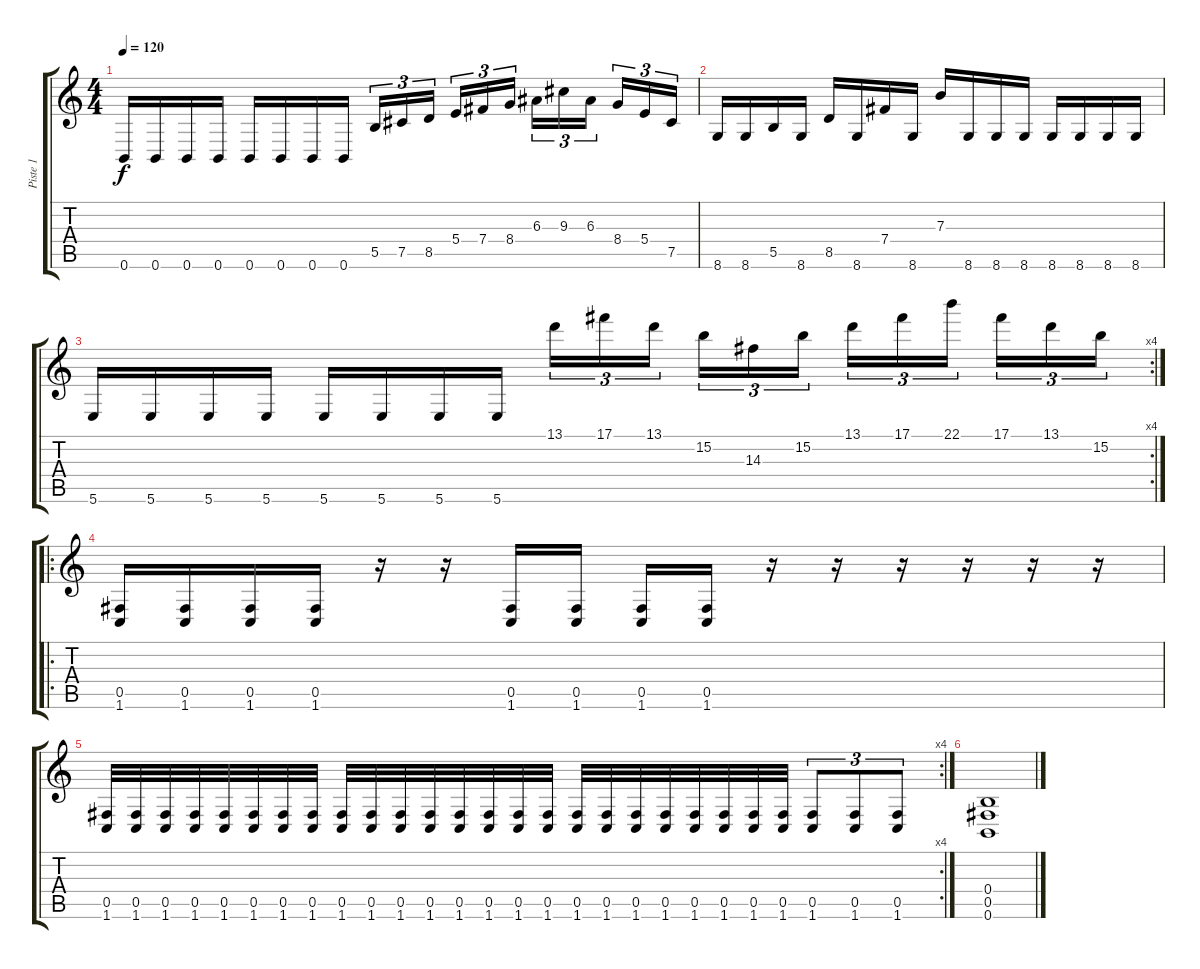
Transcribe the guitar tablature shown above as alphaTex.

\track ("Piste 1" "Piste 1") {instrument distortionguitar}
\staff {score tabs}
\tuning (Db4 Ab3 E3 B2 Gb2 B1) {hide}
\ts (4 4)
\tempo 120
\clef g2
\ks c
0.6.16{dy f} 0.6.16 0.6.16 0.6.16 0.6.16 0.6.16 0.6.16 0.6.16 5.5.16{tu (3 2)} 7.5.16{tu (3 2)} 8.5.16{tu (3 2) beam splitsecondary} 5.4.16{tu (3 2)} 7.4.16{tu (3 2)} 8.4.16{tu (3 2)} 6.3.16{tu (3 2)} 9.3.16{tu (3 2)} 6.3.16{tu (3 2) beam splitsecondary} 8.4.16{tu (3 2)} 5.4.16{tu (3 2)} 7.5.16{tu (3 2)} |
8.6.16 8.6.16 5.5.16 8.6.16 8.5.16 8.6.16 7.4.16 8.6.16 7.3.16 8.6.16 8.6.16 8.6.16 8.6.16 8.6.16 8.6.16 8.6.16 |
\rc 4
5.6.16 5.6.16 5.6.16 5.6.16 5.6.16 5.6.16 5.6.16 5.6.16 13.1.16{tu (3 2)} 17.1.16{tu (3 2)} 13.1.16{tu (3 2) beam splitsecondary} 15.2.16{tu (3 2)} 14.3.16{tu (3 2)} 15.2.16{tu (3 2)} 13.1.16{tu (3 2)} 17.1.16{tu (3 2)} 22.1.16{tu (3 2) beam splitsecondary} 17.1.16{tu (3 2)} 13.1.16{tu (3 2)} 15.2.16{tu (3 2)} |
\ro
(0.5 1.6).16 (0.5 1.6).16 (0.5 1.6).16 (0.5 1.6).16 r.16 r.16 (0.5 1.6).16 (0.5 1.6).16 (0.5 1.6).16 (0.5 1.6).16 r.16 r.16 r.16 r.16 r.16 r.16 |
\rc 4
(0.5 1.6).32 (0.5 1.6).32 (0.5 1.6).32 (0.5 1.6).32 (0.5 1.6).32 (0.5 1.6).32 (0.5 1.6).32 (0.5 1.6).32 (0.5 1.6).32 (0.5 1.6).32 (0.5 1.6).32 (0.5 1.6).32 (0.5 1.6).32 (0.5 1.6).32 (0.5 1.6).32 (0.5 1.6).32 (0.5 1.6).32 (0.5 1.6).32 (0.5 1.6).32 (0.5 1.6).32 (0.5 1.6).32 (0.5 1.6).32 (0.5 1.6).32 (0.5 1.6).32 (0.5 1.6).8{tu (3 2)} (0.5 1.6).8{tu (3 2)} (0.5 1.6).8{tu (3 2)} |
(0.4 0.5 0.6).1
